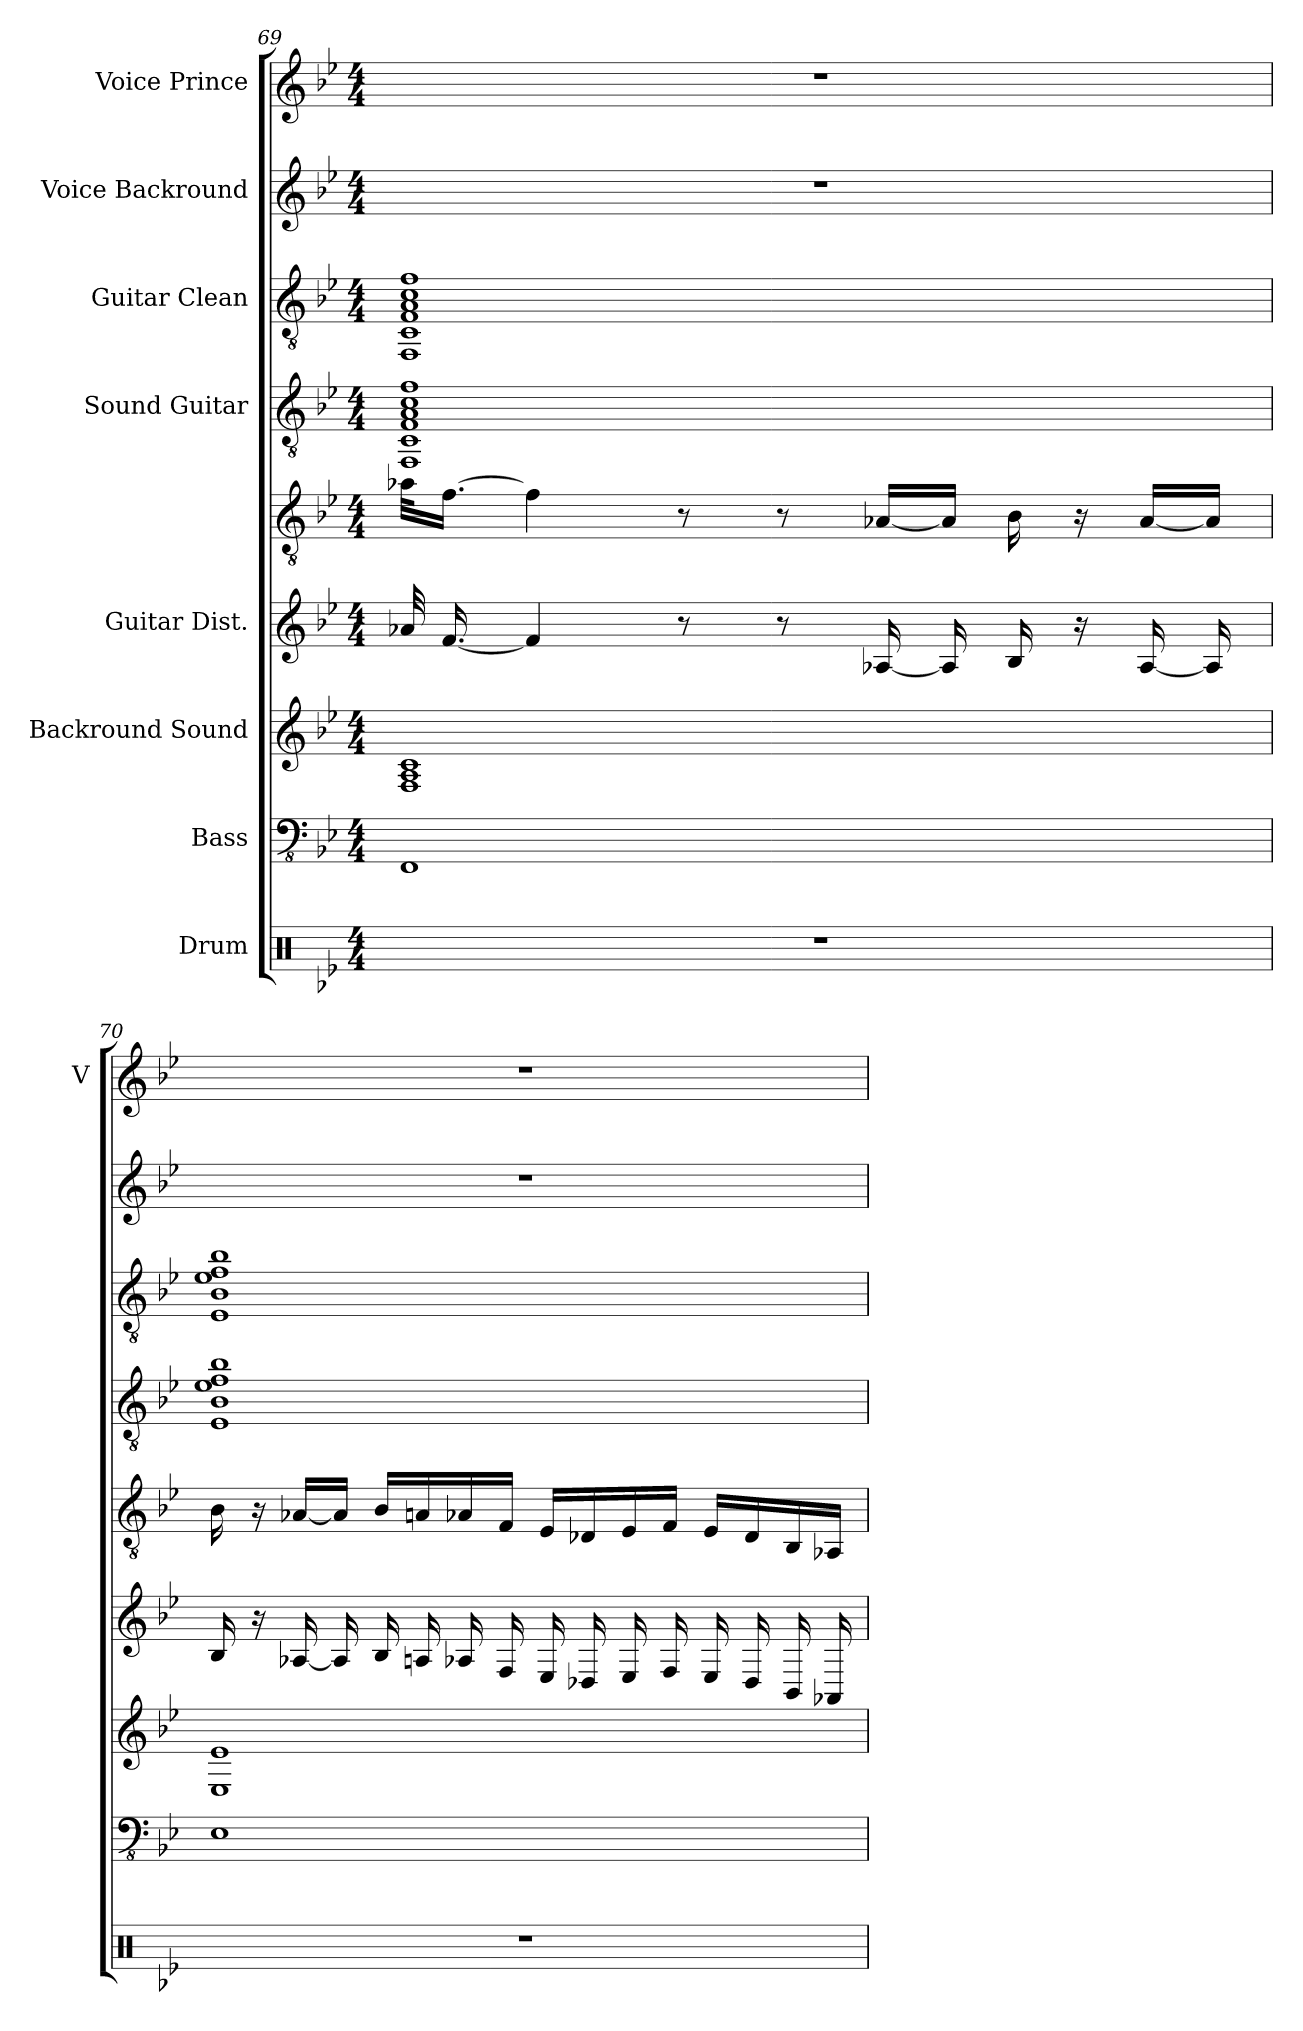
**kern	**kern	**kern	**kern	**kern	**kern	**kern	**kern	**kern
*part8	*part7	*part6	*part5	*part5	*part4	*part3	*part2	*part1
*staff9	*staff8	*staff7	*staff6	*staff5	*staff4	*staff3	*staff2	*staff1
*I"Drum	*I"Bass	*I"Backround Sound	*I"Guitar Dist.	*	*I"Sound Guitar	*I"Guitar Clean	*I"Voice Backround	*I"Voice Prince
*	*	*	*	*	*	*	*	*I'V
*clefX	*clefFv4	*clefG2	*	*clefGv2	*clefGv2	*clefGv2	*clefG2	*clefG2
*k[b-e-]	*k[b-e-]	*k[b-e-]	*k[b-e-]	*k[b-e-]	*k[b-e-]	*k[b-e-]	*k[b-e-]	*k[b-e-]
*M4/4	*M4/4	*M4/4	*M4/4	*M4/4	*M4/4	*M4/4	*M4/4	*M4/4
=69	=69	=69	=69	=69	=69	=69	=69	=69
1r	1FFF	1F 1A 1c	32a-X	32a-X\KLL	1FF 1C 1F 1A 1c 1f	1FF 1C 1F 1A 1c 1f	1r	1r
.	.	.	[16.f	[16.f\JJ	.	.	.	.
.	.	.	4f]	4f\]	.	.	.	.
.	.	.	8r	8r	.	.	.	.
.	.	.	8r	8r	.	.	.	.
.	.	.	[16A-X	[16A-X/LL	.	.	.	.
.	.	.	16A-]	16A-/JJ]	.	.	.	.
.	.	.	16B-	16B-\	.	.	.	.
.	.	.	16r	16r	.	.	.	.
.	.	.	[16A-	[16A-/LL	.	.	.	.
.	.	.	16A-]	16A-/JJ]	.	.	.	.
!!LO:PB:g=z
=70	=70	=70	=70	=70	=70	=70	=70	=70
1r	1EE-	1E- 1e-	16B-	16B-\	1E- 1B- 1e- 1f 1b-	1E- 1B- 1e- 1f 1b-	1r	1r
.	.	.	16r	16r	.	.	.	.
.	.	.	[16A-X	[16A-X/LL	.	.	.	.
.	.	.	16A-]	16A-/JJ]	.	.	.	.
.	.	.	16B-	16B-/LL	.	.	.	.
.	.	.	16An	16An/	.	.	.	.
.	.	.	16A-X	16A-X/	.	.	.	.
.	.	.	16F	16F/JJ	.	.	.	.
.	.	.	16E-	16E-/LL	.	.	.	.
.	.	.	16D-X	16D-X/	.	.	.	.
.	.	.	16E-	16E-/	.	.	.	.
.	.	.	16F	16F/JJ	.	.	.	.
.	.	.	16E-	16E-/LL	.	.	.	.
.	.	.	16D-	16D-/	.	.	.	.
.	.	.	16BB-	16BB-/	.	.	.	.
.	.	.	16AA-X	16AA-X/JJ	.	.	.	.
=	=	=	=	=	=	=	=	=
*-	*-	*-	*-	*-	*-	*-	*-	*-
